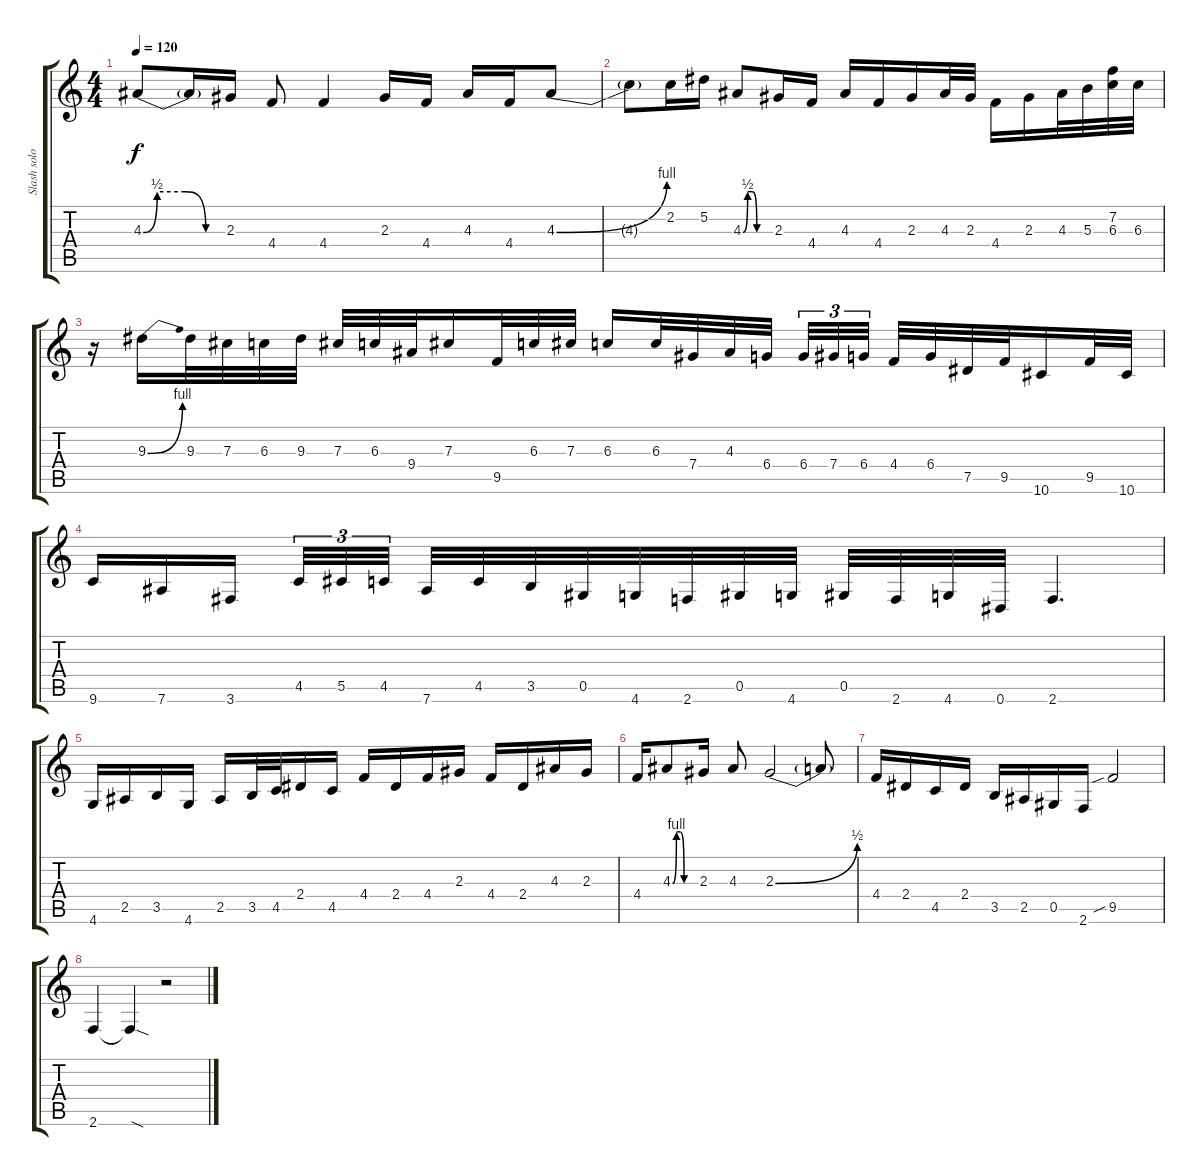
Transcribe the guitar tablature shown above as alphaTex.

\track ("Slash solo" "Slash solo") {instrument distortionguitar}
\staff {score tabs}
\tuning (Eb4 Bb3 Gb3 Db3 Ab2 Eb2) {hide}
\ts (4 4)
\tempo 120
\clef g2
\ks c
4.3{be (custom 0 0 10 2 30 2 45 0 60 0)}.8{dy f} 4.3{t}.16 2.3.16 4.4.8 4.4.4 2.3.16 4.4.16 4.3.16 4.4.16 4.3{be (bend 0 0 60 4)}.8 |
4.3{t}.8 2.2.16 5.2.16 4.3{be (custom 0 0 10 2 20 2 30 0 60 0)}.8 2.3.16 4.4.16 4.3.16 4.4.16 2.3.16 4.3.32 2.3.32 4.4.16 2.3.16 4.3.32 5.3.32 (7.2 6.3).32 6.3.32 |
r.16 9.3{be (bend 0 0 60 4)}.16 9.3.32 7.3.32 6.3.32 9.3.32 7.3.32 6.3.32 9.4.32 7.3.16 9.5.32 6.3.32 7.3.32 6.3.16 6.3.32 7.4.32 4.3.32 6.4.32{beam splitsecondary} 6.4.32{tu (3 2)} 7.4.32{tu (3 2)} 6.4.32{tu (3 2)} 4.4.32 6.4.32 7.5.32 9.5.32 10.6.16 9.5.32 10.6.32 |
9.6.16 7.6.16 3.6.16{beam splitsecondary} 4.5.32{tu (3 2)} 5.5.32{tu (3 2)} 4.5.32{tu (3 2)} 7.6.32 4.5.32 3.5.32 0.5.32 4.6.32 2.6.32 0.5.32 4.6.32 0.5.32 2.6.32 4.6.32 0.6.32 2.6.4{d} |
4.6.16 2.5.16 3.5.16 4.6.16 2.5.16 3.5.32 4.5.32 2.4.16 4.5.16 4.4.16 2.4.16 4.4.16 2.3.16 4.4.16 2.4.16 4.3.16 2.3.16 |
4.4.16 4.3{be (custom 0 0 10 4 20 4 30 0 60 0)}.8 2.3.16 4.3.8 2.3{be (bend 0 0 60 2)}.2 2.3{t}.8 |
4.4.16 2.4.16 4.5.16 2.4.16 3.5.16 2.5.16 0.5.16 2.6.16 9.5{sib}.2 |
2.6.4 2.6{sod t}.4 r.2
